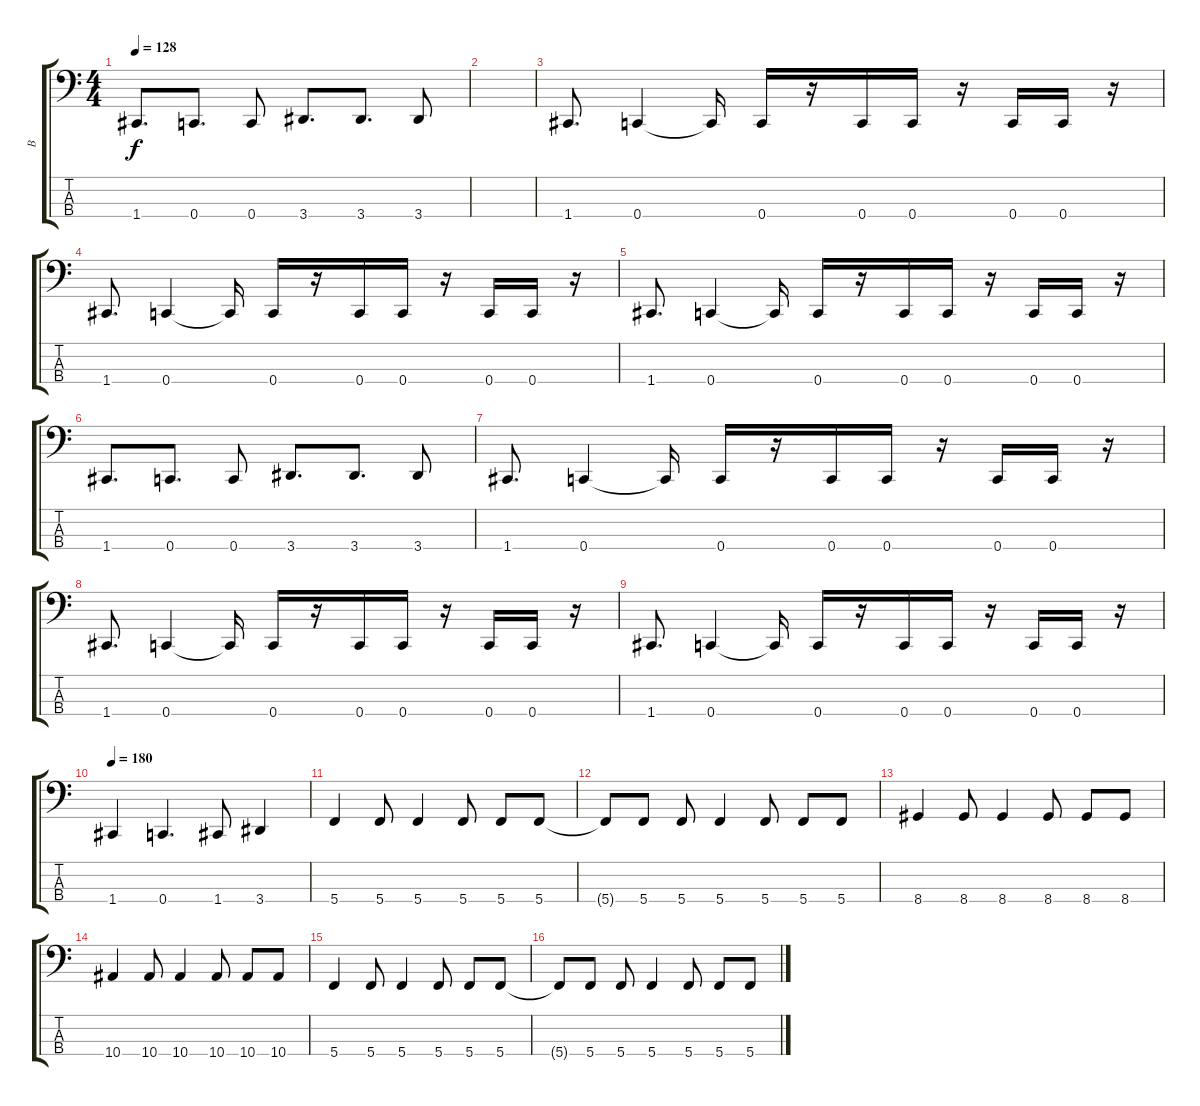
\track ("B" "B") {instrument electricbassfinger}
\staff {score tabs}
\tuning (F2 C2 G1 C1) {hide}
\ts (4 4)
\tempo 128
\clef f4
\ks c
1.4.8{d dy f} 0.4.8{d} 0.4.8 3.4.8{d} 3.4.8{d} 3.4.8 |
|
1.4.8{d} 0.4.4 0.4{t}.16 0.4.16 r.16 0.4.16 0.4.16 r.16 0.4.16 0.4.16 r.16 |
1.4.8{d} 0.4.4 0.4{t}.16 0.4.16 r.16 0.4.16 0.4.16 r.16 0.4.16 0.4.16 r.16 |
1.4.8{d} 0.4.4 0.4{t}.16 0.4.16 r.16 0.4.16 0.4.16 r.16 0.4.16 0.4.16 r.16 |
1.4.8{d} 0.4.8{d} 0.4.8 3.4.8{d} 3.4.8{d} 3.4.8 |
1.4.8{d} 0.4.4 0.4{t}.16 0.4.16 r.16 0.4.16 0.4.16 r.16 0.4.16 0.4.16 r.16 |
1.4.8{d} 0.4.4 0.4{t}.16 0.4.16 r.16 0.4.16 0.4.16 r.16 0.4.16 0.4.16 r.16 |
1.4.8{d} 0.4.4 0.4{t}.16 0.4.16 r.16 0.4.16 0.4.16 r.16 0.4.16 0.4.16 r.16 |
\tempo 180
1.4.4 0.4.4{d} 1.4.8 3.4.4 |
5.4.4 5.4.8 5.4.4 5.4.8 5.4.8 5.4.8 |
5.4{t}.8 5.4.8 5.4.8 5.4.4 5.4.8 5.4.8 5.4.8 |
8.4.4 8.4.8 8.4.4 8.4.8 8.4.8 8.4.8 |
10.4.4 10.4.8 10.4.4 10.4.8 10.4.8 10.4.8 |
5.4.4 5.4.8 5.4.4 5.4.8 5.4.8 5.4.8 |
5.4{t}.8 5.4.8 5.4.8 5.4.4 5.4.8 5.4.8 5.4.8
